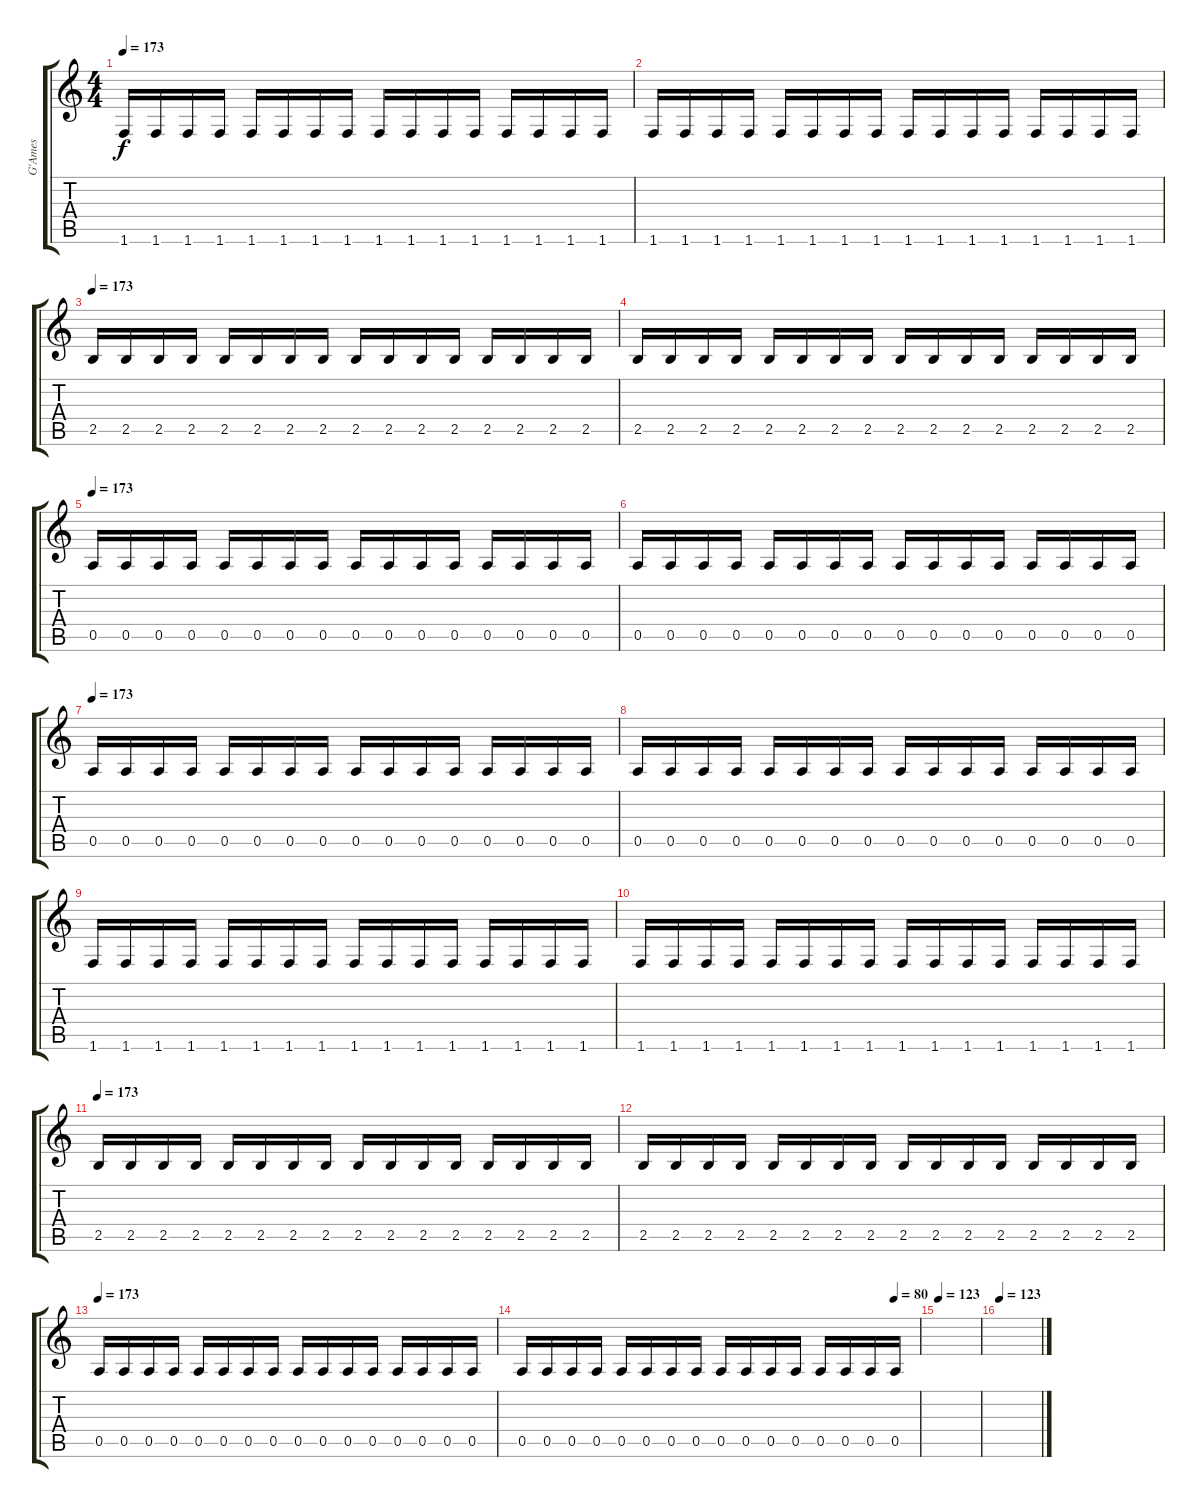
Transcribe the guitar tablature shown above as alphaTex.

\track ("G'Ames" "G'Ames") {instrument overdrivenguitar}
\staff {score tabs}
\tuning (E4 B3 G3 D3 A2 E2) {hide}
\ts (4 4)
\tempo 173
\clef g2
\ks c
1.6.16{dy f} 1.6.16 1.6.16 1.6.16 1.6.16 1.6.16 1.6.16 1.6.16 1.6.16 1.6.16 1.6.16 1.6.16 1.6.16 1.6.16 1.6.16 1.6.16 |
1.6.16 1.6.16 1.6.16 1.6.16 1.6.16 1.6.16 1.6.16 1.6.16 1.6.16 1.6.16 1.6.16 1.6.16 1.6.16 1.6.16 1.6.16 1.6.16 |
\tempo 173
2.5.16 2.5.16 2.5.16 2.5.16 2.5.16 2.5.16 2.5.16 2.5.16 2.5.16 2.5.16 2.5.16 2.5.16 2.5.16 2.5.16 2.5.16 2.5.16 |
2.5.16 2.5.16 2.5.16 2.5.16 2.5.16 2.5.16 2.5.16 2.5.16 2.5.16 2.5.16 2.5.16 2.5.16 2.5.16 2.5.16 2.5.16 2.5.16 |
\tempo 173
0.5.16 0.5.16 0.5.16 0.5.16 0.5.16 0.5.16 0.5.16 0.5.16 0.5.16 0.5.16 0.5.16 0.5.16 0.5.16 0.5.16 0.5.16 0.5.16 |
0.5.16 0.5.16 0.5.16 0.5.16 0.5.16 0.5.16 0.5.16 0.5.16 0.5.16 0.5.16 0.5.16 0.5.16 0.5.16 0.5.16 0.5.16 0.5.16 |
\tempo 173
0.5.16 0.5.16 0.5.16 0.5.16 0.5.16 0.5.16 0.5.16 0.5.16 0.5.16 0.5.16 0.5.16 0.5.16 0.5.16 0.5.16 0.5.16 0.5.16 |
0.5.16 0.5.16 0.5.16 0.5.16 0.5.16 0.5.16 0.5.16 0.5.16 0.5.16 0.5.16 0.5.16 0.5.16 0.5.16 0.5.16 0.5.16 0.5.16 |
1.6.16 1.6.16 1.6.16 1.6.16 1.6.16 1.6.16 1.6.16 1.6.16 1.6.16 1.6.16 1.6.16 1.6.16 1.6.16 1.6.16 1.6.16 1.6.16 |
1.6.16 1.6.16 1.6.16 1.6.16 1.6.16 1.6.16 1.6.16 1.6.16 1.6.16 1.6.16 1.6.16 1.6.16 1.6.16 1.6.16 1.6.16 1.6.16 |
\tempo 173
2.5.16 2.5.16 2.5.16 2.5.16 2.5.16 2.5.16 2.5.16 2.5.16 2.5.16 2.5.16 2.5.16 2.5.16 2.5.16 2.5.16 2.5.16 2.5.16 |
2.5.16 2.5.16 2.5.16 2.5.16 2.5.16 2.5.16 2.5.16 2.5.16 2.5.16 2.5.16 2.5.16 2.5.16 2.5.16 2.5.16 2.5.16 2.5.16 |
\tempo 173
0.5.16 0.5.16 0.5.16 0.5.16 0.5.16 0.5.16 0.5.16 0.5.16 0.5.16 0.5.16 0.5.16 0.5.16 0.5.16 0.5.16 0.5.16 0.5.16 |
\tempo (80 0.9375)
0.5.16 0.5.16 0.5.16 0.5.16 0.5.16 0.5.16 0.5.16 0.5.16 0.5.16 0.5.16 0.5.16 0.5.16 0.5.16 0.5.16 0.5.16 0.5.16 |
\tempo 123
|
\tempo 123
